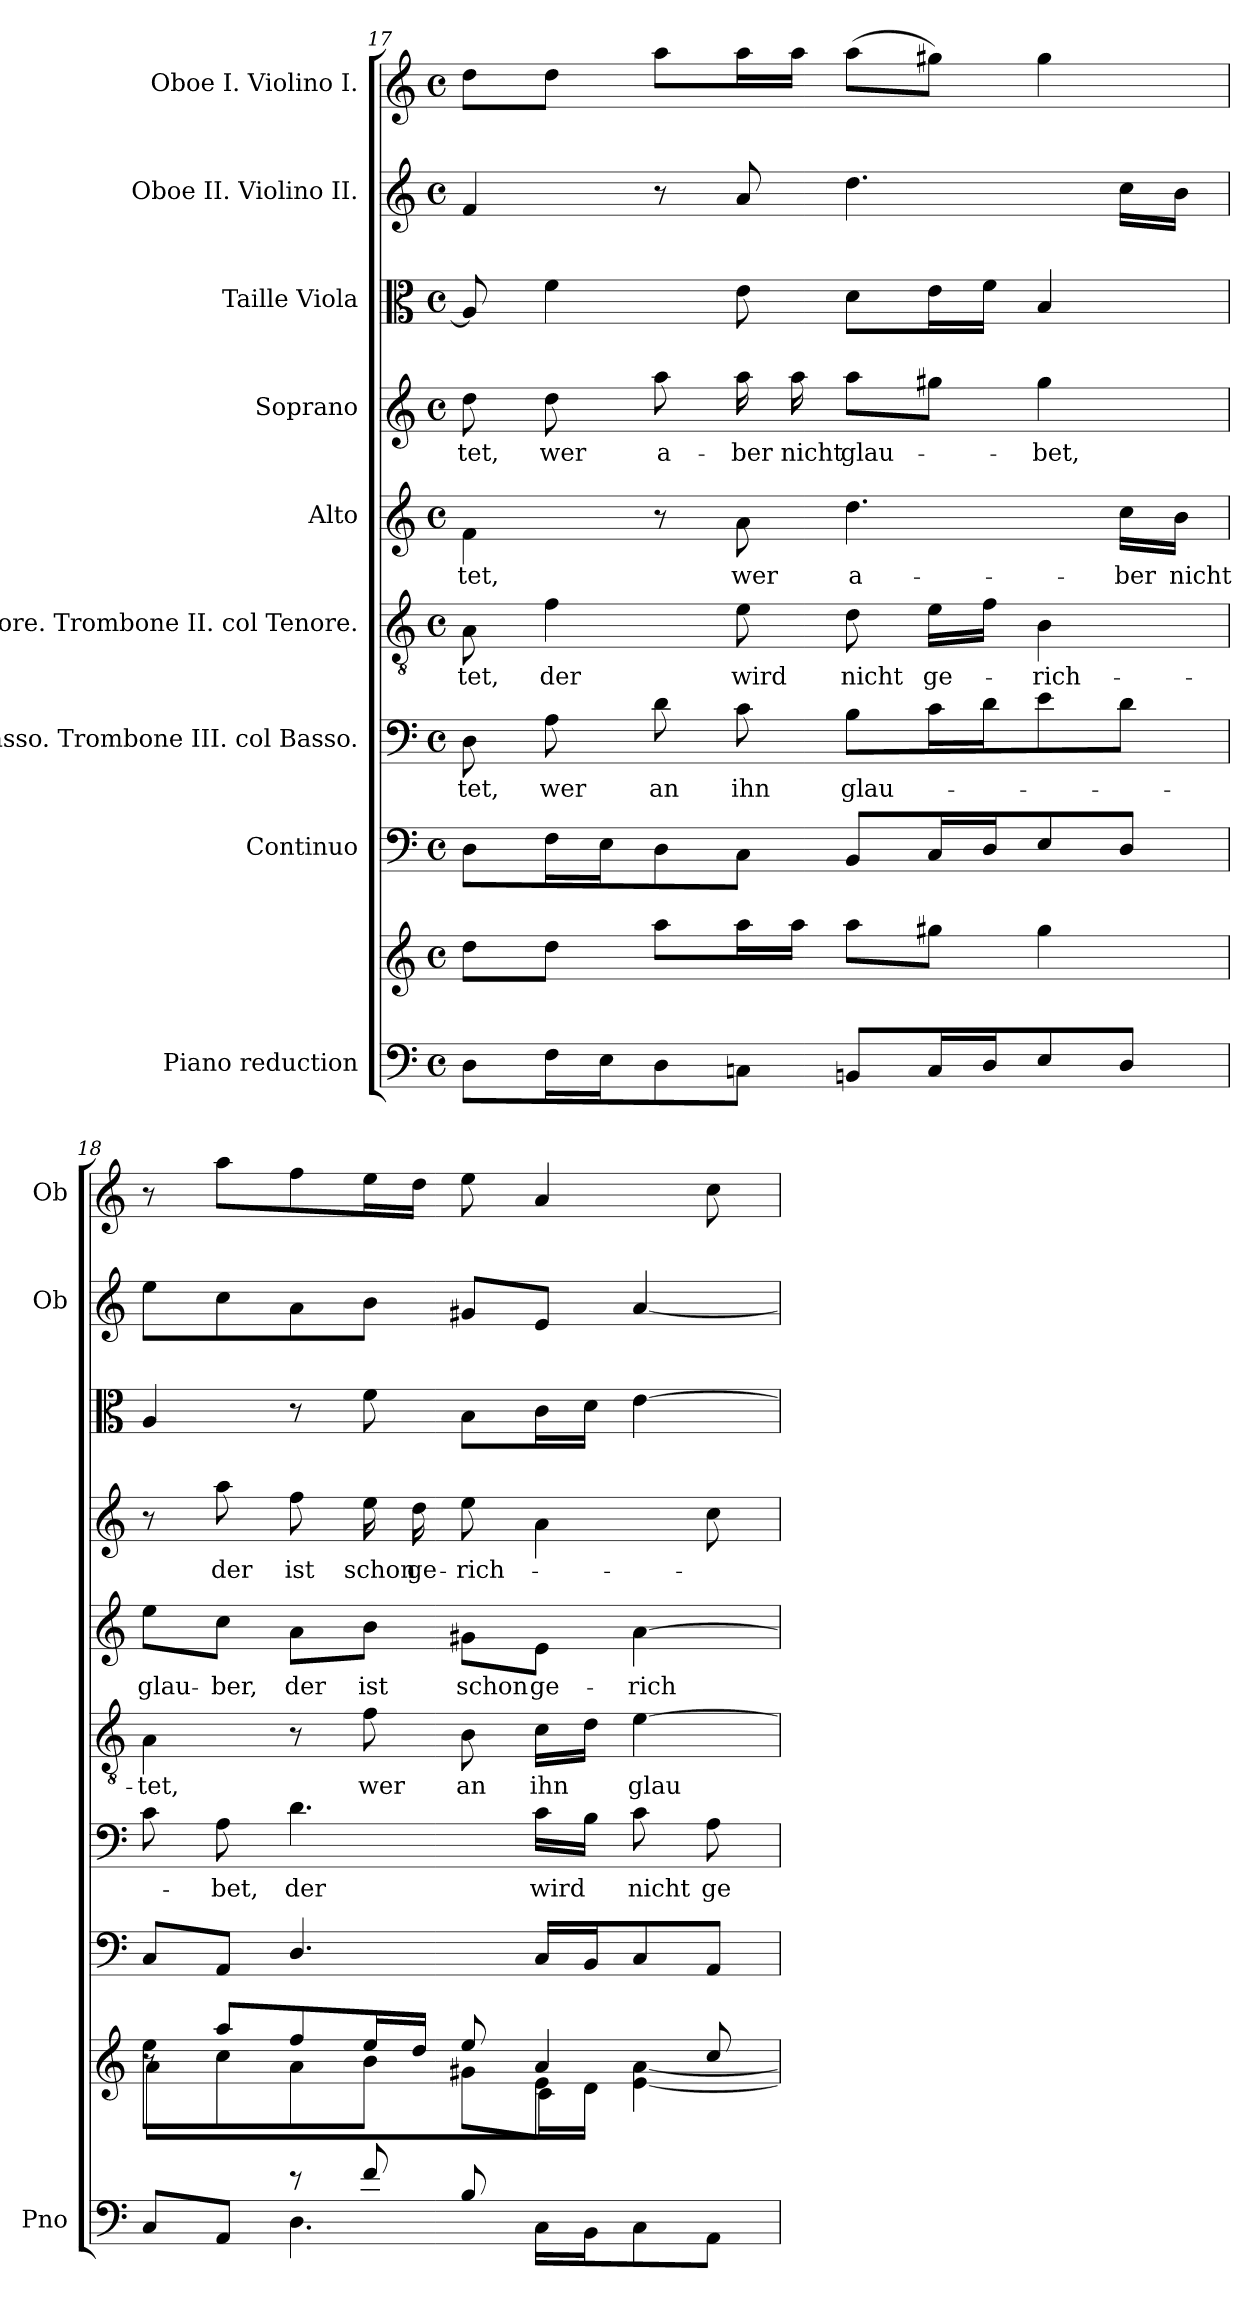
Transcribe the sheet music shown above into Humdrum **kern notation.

**kern	**kern	**kern	**kern	**text	**kern	**text	**kern	**text	**kern	**text	**kern	**kern	**kern
*part9	*part9	*part8	*part7	*part7	*part6	*part6	*part5	*part5	*part4	*part4	*part3	*part2	*part1
*staff10	*staff9	*staff8	*staff7	*staff7	*staff6	*staff6	*staff5	*staff5	*staff4	*staff4	*staff3	*staff2	*staff1
*I"Piano reduction	*	*I"Continuo	*I"Basso. Trombone III. col Basso.	*	*I"Tenore. Trombone II. col Tenore.	*	*I"Alto	*	*I"Soprano	*	*I"Taille Viola	*I"Oboe II. Violino II.	*I"Oboe I. Violino I.
*I'Pno	*	*	*	*	*	*	*	*	*	*	*	*I'Ob	*I'Ob
*clefF4	*clefG2	*clefF4	*clefF4	*	*clefGv2	*	*clefG2	*	*clefG2	*	*clefC3	*clefG2	*clefG2
*k[]	*k[]	*k[]	*k[]	*	*k[]	*	*k[]	*	*k[]	*	*k[]	*k[]	*k[]
*M4/4	*M4/4	*M4/4	*M4/4	*	*M4/4	*	*M4/4	*	*M4/4	*	*M4/4	*M4/4	*M4/4
*met(c)	*met(c)	*met(c)	*met(c)	*	*met(c)	*	*met(c)	*	*met(c)	*	*met(c)	*met(c)	*met(c)
=17	=17	=17	=17	=17	=17	=17	=17	=17	=17	=17	=17	=17	=17
!	!	!	!	!LO:LY:b	!	!LO:LY:b	!	!LO:LY:b	!	!LO:LY:b	!	!	!
8D\L	8dd\L	8D\L	8D\	-tet,	8A\	-tet,	4f\	tet,	8dd\	tet,	8A/]	4f/	8dd\L
!	!	!	!	!LO:LY:b	!	!LO:LY:b	!	!	!	!LO:LY:b	!	!	!
16F\L	8dd\J	16F\L	8A\	wer	4f\	der	.	.	8dd\	wer	4f\	.	8dd\J
16E\J	.	16E\J	.	.	.	.	.	.	.	.	.	.	.
!	!	!	!	!LO:LY:b	!	!	!	!	!	!LO:LY:b	!	!	!
8D\	8aa\L	8D\	8d\	an	.	.	8r	.	8aa\	a-	.	8r	8aa\L
!	!	!	!	!LO:LY:b	!	!LO:LY:b	!	!LO:LY:b	!	!LO:LY:b	!	!	!
8Cn\J	16aa\L	8C\J	8c\	ihn	8e\	wird	8a\	wer	16aa\	-ber	8e\	8a/	16aa\L
!	!	!	!	!	!	!	!	!	!	!LO:LY:b	!	!	!
.	16aa\JJ	.	.	.	.	.	.	.	16aa\	nicht	.	.	16aa\JJ
!	!	!	!	!LO:LY:b	!	!LO:LY:b	!	!LO:LY:b	!	!LO:LY:b	!	!	!
8BBn/L	8aa\L	8BB/L	8B\L	glau-	8d\	nicht	4.dd\	a-	8aa\L	glau-	8d\L	4.dd\	(8aa\L
!	!	!	!	!	!	!LO:LY:b	!	!	!	!	!	!	!
16C/L	8gg#X\J	16C/L	16c\L	.	16e\LL	ge-	.	.	8gg#X\J	.	16e\L	.	8gg#X\J)
16D/J	.	16D/J	16d\J	.	16f\JJ	.	.	.	.	.	16f\JJ	.	.
!	!	!	!	!	!	!LO:LY:b	!	!	!	!LO:LY:b	!	!	!
8E/	4gg#\	8E/	8e\	.	4B\	-rich-	.	.	4gg#\	-bet,	4B/	.	4gg#\
!	!	!	!	!	!	!	!	!LO:LY:b	!	!	!	!	!
8D/J	.	8D/J	8d\J	.	.	.	16cc\LL	-ber	.	.	.	16cc\LL	.
!	!	!	!	!	!	!	!	!LO:LY:b	!	!	!	!	!
.	.	.	.	.	.	.	16b\JJ	nicht	.	.	.	16b\JJ	.
!!LO:PB:g=z
=18	=18	=18	=18	=18	=18	=18	=18	=18	=18	=18	=18	=18	=18
*^	*^	*	*	*	*	*	*	*	*	*	*	*	*
*	*	*	*^	*	*	*	*	*	*	*	*	*	*	*	*
!	!	!	!	!	!	!	!	!	!LO:LY:b	!	!LO:LY:b	!	!	!	!	!
4ryy	8C/L	8r	8ee\L	4a/	8C/L	8c\	.	4A\	-tet,	8ee\L	glau-	8r	.	4A/	8ee\L	8r
!	!	!	!	!	!	!	!LO:LY:b	!	!	!	!LO:LY:b	!	!LO:LY:b	!	!	!
.	8AA/J	8aa/L	8cc\	.	8AA/J	8A\	bet,	.	.	8cc\J	-ber,	8aa\	der	.	8cc\	8aa\L
!	!	!	!	!	!	!	!LO:LY:b	!	!	!	!LO:LY:b	!	!LO:LY:b	!	!	!
8r	4.D\	8ff/	8a\	4.ryy	4.D/	4.d\	der	8r	.	8a\L	der	8ff\	ist	8r	8a\	8ff\
!	!	!	!	!	!	!	!	!	!LO:LY:b	!	!LO:LY:b	!	!LO:LY:b	!	!	!
8f/	.	16ee/L	8b\J	.	.	.	.	8f\	wer	8b\J	ist	16ee\	schon	8f\	8b\J	16ee\L
!	!	!	!	!	!	!	!	!	!	!	!	!	!LO:LY:b	!	!	!
.	.	16dd/JJ	.	.	.	.	.	.	.	.	.	16dd\	ge-	.	.	16dd\JJ
!	!	!	!	!	!	!	!	!	!LO:LY:b	!	!LO:LY:b	!	!LO:LY:b	!	!	!
8B/L	.	8ee/	8g#X\L	.	.	.	.	8B\	an	8g#X\L	schon	8ee\	-rich-	8B\L	8g#X/L	8ee\
!	!	!	!	!	!	!	!LO:LY:b	!	!LO:LY:b	!	!LO:LY:b	!	!	!	!	!
8ryy	16C\LL	4a/	8e\J	16c\L	16C/LL	16c\LL	wird	16c\LL	ihn	8e\J	ge-	4a\	.	16c\L	8e/J	4a/
.	16BB\J	.	.	16d\JJ	16BB/J	16B\JJ	.	16d\JJ	.	.	.	.	.	16d\JJ	.	.
!	!	!	!	!	!	!	!LO:LY:b	!	!LO:LY:b	!	!LO:LY:b	!	!	!	!	!
4ryy	8C\	.	[4e\ [4a\	4ryy	8C/	8c\	nicht	[4e\	glau-	[4a\	-rich-	.	.	[4e\	[4a/	.
!	!	!	!	!	!	!	!LO:LY:b	!	!	!	!	!	!	!	!	!
.	8AA\J	8cc/	.	.	8AA/J	8A\	ge-	.	.	.	.	8cc\	.	.	.	8cc\
*v	*v	*	*	*	*	*	*	*	*	*	*	*	*	*	*	*
*	*v	*v	*v	*	*	*	*	*	*	*	*	*	*	*	*
=	=	=	=	=	=	=	=	=	=	=	=	=	=
*-	*-	*-	*-	*-	*-	*-	*-	*-	*-	*-	*-	*-	*-
